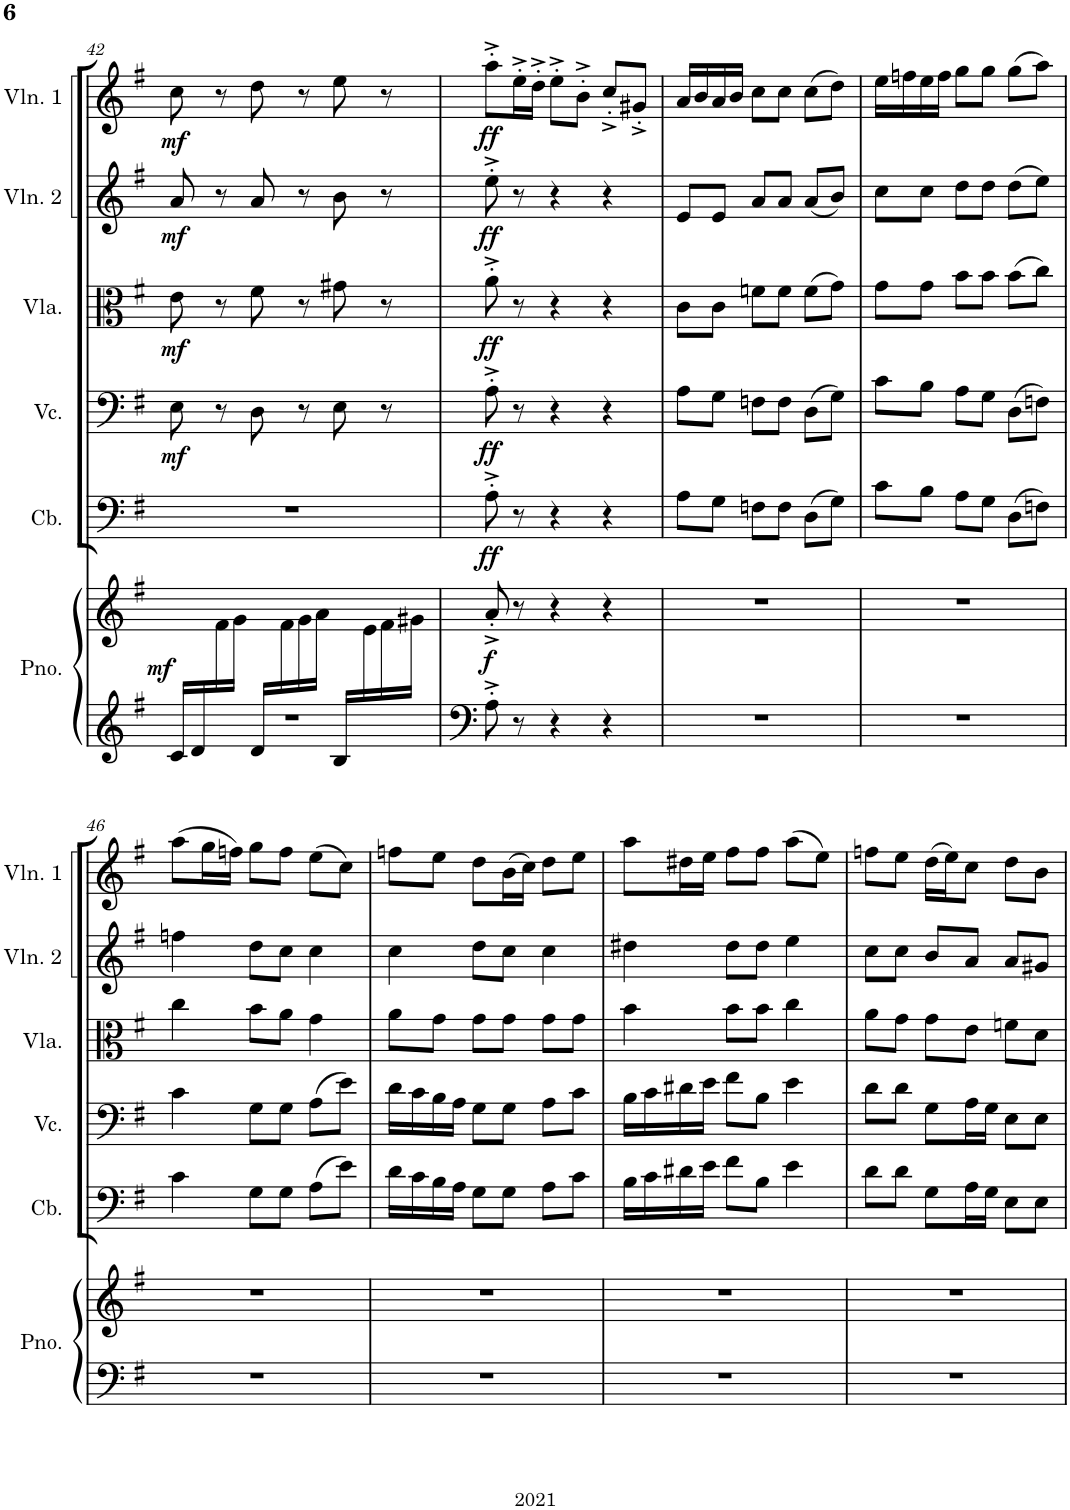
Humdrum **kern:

**kern	**kern	**dynam	**kern	**dynam	**kern	**dynam	**kern	**dynam	**kern	**dynam	**kern	**dynam
*part6	*part6	*part6	*part5	*part5	*part4	*part4	*part3	*part3	*part2	*part2	*part1	*part1
*staff7	*staff6	*staff6/7	*staff5	*staff5	*staff4	*staff4	*staff3	*staff3	*staff2	*staff2	*staff1	*staff1
*I"Piano	*	*	*I"Contrabass	*	*I"Violoncello	*	*I"Viola	*	*I"Violin 2	*	*I"Violin 1	*
*I'Pno.	*	*	*I'Cb.	*	*I'Vc.	*	*I'Vla.	*	*I'Vln. 2	*	*I'Vln. 1	*
!!LO:PB:g=z
*clefG2	*clefG2	*	*clefF4	*	*clefF4	*	*clefC3	*	*clefG2	*	*clefG2	*
*	*	*	*Trd7c12	*	*	*	*	*	*	*	*	*
*k[f#]	*k[f#]	*	*k[f#]	*	*k[f#]	*	*k[f#]	*	*k[f#]	*	*k[f#]	*
*M3/4	*M3/4	*	*M3/4	*	*M3/4	*	*M3/4	*	*M3/4	*	*M3/4	*
=42	=42	=42	=42	=42	=42	=42	=42	=42	=42	=42	=42	=42
*^	*	*	*	*	*	*	*	*	*	*	*	*
!	!	!	!LO:DY:b	!	!	!	!LO:DY:b	!	!LO:DY:b	!	!LO:DY:b	!	!LO:DY:b
16c/LL	2.r	8ryy	mf	2.r	.	8E\	mf	8e\	mf	8a/	mf	8cc\	mf
16d/	.	.	.	.	.	.	.	.	.	.	.	.	.
8ryy	.	16f#\	.	.	.	8r	.	8r	.	8r	.	8r	.
.	.	16g\JJ	.	.	.	.	.	.	.	.	.	.	.
16d/LL	.	16ryy	.	.	.	8D\	.	8f#\	.	8a/	.	8dd\	.
8.ryy	.	16f#\	.	.	.	.	.	.	.	.	.	.	.
.	.	16g\	.	.	.	8r	.	8r	.	8r	.	8r	.
.	.	16a\JJ	.	.	.	.	.	.	.	.	.	.	.
16B/LL	.	16ryy	.	.	.	8E\	.	8g#X\	.	8b\	.	8ee\	.
8.ryy	.	16e\	.	.	.	.	.	.	.	.	.	.	.
.	.	16f#\	.	.	.	8r	.	8r	.	8r	.	8r	.
.	.	16g#X\JJ	.	.	.	.	.	.	.	.	.	.	.
*v	*v	*	*	*	*	*	*	*	*	*	*	*	*
=43	=43	=43	=43	=43	=43	=43	=43	=43	=43	=43	=43	=43
!	!	!LO:DY:b	!	!LO:DY:b	!	!LO:DY:b	!	!LO:DY:b	!	!LO:DY:b	!	!LO:DY:b
8A'^\	8a'^/	f	8A'^\	ff	8A'^\	ff	8a'^\	ff	8ee'^\	ff	8aa'^\L	ff
8r	8r	.	8r	.	8r	.	8r	.	8r	.	16ee'^\L	.
.	.	.	.	.	.	.	.	.	.	.	16dd'^\JJ	.
4r	4r	.	4r	.	4r	.	4r	.	4r	.	8ee'^\L	.
.	.	.	.	.	.	.	.	.	.	.	8b'^\J	.
4r	4r	.	4r	.	4r	.	4r	.	4r	.	8cc'^/L	.
.	.	.	.	.	.	.	.	.	.	.	8g#X'^/J	.
=44	=44	=44	=44	=44	=44	=44	=44	=44	=44	=44	=44	=44
2.r	2.r	.	8A\L	.	8A\L	.	8c\L	.	8e/L	.	16a/LL	.
.	.	.	.	.	.	.	.	.	.	.	16b/	.
.	.	.	8G\J	.	8G\J	.	8c\J	.	8e/J	.	16a/	.
.	.	.	.	.	.	.	.	.	.	.	16b/JJ	.
.	.	.	8Fn\L	.	8Fn\L	.	8fn\L	.	8a/L	.	8cc\L	.
.	.	.	8F\J	.	8F\J	.	8f\J	.	8a/J	.	8cc\J	.
.	.	.	(8D\L	.	(8D\L	.	(8f\L	.	(8a/L	.	(8cc\L	.
.	.	.	8G\J)	.	8G\J)	.	8g\J)	.	8b/J)	.	8dd\J)	.
=45	=45	=45	=45	=45	=45	=45	=45	=45	=45	=45	=45	=45
2.r	2.r	.	8c\L	.	8c\L	.	8g\L	.	8cc\L	.	16ee\LL	.
.	.	.	.	.	.	.	.	.	.	.	16ffn\	.
.	.	.	8B\J	.	8B\J	.	8g\J	.	8cc\J	.	16ee\	.
.	.	.	.	.	.	.	.	.	.	.	16ff\JJ	.
.	.	.	8A\L	.	8A\L	.	8b\L	.	8dd\L	.	8gg\L	.
.	.	.	8G\J	.	8G\J	.	8b\J	.	8dd\J	.	8gg\J	.
.	.	.	(8D\L	.	(8D\L	.	(8b\L	.	(8dd\L	.	(8gg\L	.
.	.	.	8Fn\J)	.	8Fn\J)	.	8cc\J)	.	8ee\J)	.	8aa\J)	.
!!LO:LB:g=z
=46	=46	=46	=46	=46	=46	=46	=46	=46	=46	=46	=46	=46
2.r	2.r	.	4c\	.	4c\	.	4cc\	.	4ffn\	.	(8aa\L	.
.	.	.	.	.	.	.	.	.	.	.	16gg\L	.
.	.	.	.	.	.	.	.	.	.	.	16ffn\JJ)	.
.	.	.	8G\L	.	8G\L	.	8b\L	.	8dd\L	.	8gg\L	.
.	.	.	8G\J	.	8G\J	.	8a\J	.	8cc\J	.	8ff\J	.
.	.	.	(8A\L	.	(8A\L	.	4g\	.	4cc\	.	(8ee\L	.
.	.	.	8e\J)	.	8e\J)	.	.	.	.	.	8cc\J)	.
=47	=47	=47	=47	=47	=47	=47	=47	=47	=47	=47	=47	=47
2.r	2.r	.	16d\LL	.	16d\LL	.	8a\L	.	4cc\	.	8ffn\L	.
.	.	.	16c\	.	16c\	.	.	.	.	.	.	.
.	.	.	16B\	.	16B\	.	8g\J	.	.	.	8ee\J	.
.	.	.	16A\JJ	.	16A\JJ	.	.	.	.	.	.	.
.	.	.	8G\L	.	8G\L	.	8g\L	.	8dd\L	.	8dd\L	.
.	.	.	8G\J	.	8G\J	.	8g\J	.	8cc\J	.	(16b\L	.
.	.	.	.	.	.	.	.	.	.	.	16cc\JJ)	.
.	.	.	8A\L	.	8A\L	.	8g\L	.	4cc\	.	8dd\L	.
.	.	.	8c\J	.	8c\J	.	8g\J	.	.	.	8ee\J	.
=48	=48	=48	=48	=48	=48	=48	=48	=48	=48	=48	=48	=48
2.r	2.r	.	16B\LL	.	16B\LL	.	4b\	.	4dd#X\	.	8aa\L	.
.	.	.	16c\	.	16c\	.	.	.	.	.	.	.
.	.	.	16d#X\	.	16d#X\	.	.	.	.	.	16dd#X\L	.
.	.	.	16e\JJ	.	16e\JJ	.	.	.	.	.	16ee\JJ	.
.	.	.	8f#\L	.	8f#\L	.	8b\L	.	8dd#\L	.	8ff#\L	.
.	.	.	8B\J	.	8B\J	.	8b\J	.	8dd#\J	.	8ff#\J	.
.	.	.	4e\	.	4e\	.	4cc\	.	4ee\	.	(8aa\L	.
.	.	.	.	.	.	.	.	.	.	.	8ee\J)	.
=49	=49	=49	=49	=49	=49	=49	=49	=49	=49	=49	=49	=49
2.r	2.r	.	8d\L	.	8d\L	.	8a\L	.	8cc\L	.	8ffn\L	.
.	.	.	8d\J	.	8d\J	.	8g\J	.	8cc\J	.	8ee\J	.
.	.	.	8G\L	.	8G\L	.	8g\L	.	8b/L	.	(16dd\LL	.
.	.	.	.	.	.	.	.	.	.	.	16ee\J)	.
.	.	.	16A\L	.	16A\L	.	8e\J	.	8a/J	.	8cc\J	.
.	.	.	16G\JJ	.	16G\JJ	.	.	.	.	.	.	.
.	.	.	8E\L	.	8E\L	.	8fn\L	.	8a/L	.	8dd\L	.
.	.	.	8E\J	.	8E\J	.	8d\J	.	8g#X/J	.	8b\J	.
=	=	=	=	=	=	=	=	=	=	=	=	=
*-	*-	*-	*-	*-	*-	*-	*-	*-	*-	*-	*-	*-
